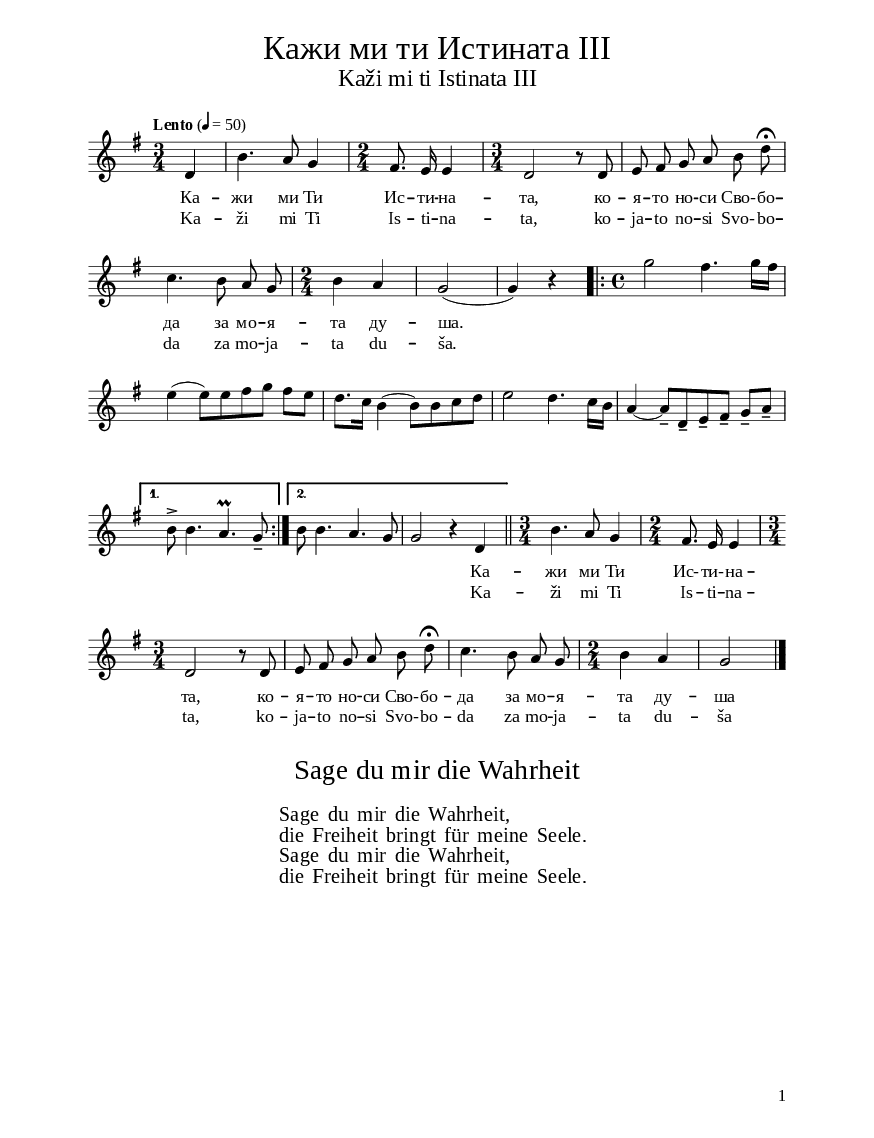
\version "2.24.1"

% include paper part and global functions
\include "include/globals.ily"

\bookpart {
  \label #'ref169_1
  \tocItem \markup "Кажи ми ти Истината III – Kaži mi ti Istinata III"
  \include "include/bookpart-paper.ily"
  \score {
    \include "include/score-layout.ily"

    \new Voice \absolute {
      \clef treble
      \key g \major
      \time 3/4
      \tempoFunc "Lento" 4 "50"
      \autoBeamOff
        
      \partial 4
      d'4 | % 2
      b'4.  a'8  g'4 | % 3
      \time 2/4  | % 3
      fis'8.  e'16  e'4 | % 4
      \time 3/4  | % 4
      d'2 r8  d'8 | % 5
      e'8  fis'8  g'8  a'8
      b'8  d''8 ^\fermata \break | % 6
      c''4.  b'8  a'8  g'8 | % 7
      \time 2/4  | % 7
      b'4  a'4 | % 8
      g'2 ( | % 9
      g'4 ) r4
      \repeat volta 2 {
        \time 4/4
        g''2  fis''4.  g''16 [
        fis''16 ] \break | % 11
        e''4 (  e''8 ) [  e''8
        fis''8  g''8 ]  fis''8 [  e''8 ] | % 12
        d''8. [  c''16 ]  b'4 (  b'8
        ) [  b'8  c''8  d''8 ] | % 13
        e''2  d''4.  c''16 [  b'16
        ] | % 14
        a'4 ~  a'8 -- [  d'8 --  e'8 --
        fis'8 -- ]  g'8 -- [  a'8 -- ] \break |
      }

      \alternative {
        {
          b'8 ->  b'4.  a'4.\prall g'8 --
        }
        {
          b'8  b'4.  a'4.  g'8
          g'2 r4  d'4 \bar "||"
        }
      }
      \time 3/4   b'4.  a'8  g'4 | \time 2/4
      fis'8.  e'16  e'4 \break \time 3/4  d'2 r8
      d'8  e'8  fis'8  g'8  a'8
      b'8  d''8 ^\fermata  c''4.  b'8
      a'8  g'8 \time 2/4  b'4  a'4
      g'2 \bar "|."
    }
    \addlyrics {      Ка -- жи ми Ти Ис -- ти -- на -- та,
      ко -- я -- то но -- си "Сво-" -- бо --
      да за мо -- я -- та ду -- ша.

      \skip1 \skip1 \skip1 \skip1 \skip1 \skip1 \skip1 \skip1 \skip1
      \skip1 \skip1 \skip1 \skip1 \skip1 \skip1 \skip1 \skip1 \skip1
      \skip1 \skip1 \skip1


      Ка -- жи ми Ти "Ис-" -- "ти-" --
      на -- та, ко -- я -- то но -- си "Сво-"
      -- бо -- да за мо -- я -- та ду --
      ша}
    \addlyrics {      Ka -- ži mi Ti Is -- ti -- na -- ta,
      ko -- ja -- to no -- si "Svo-" -- bo --
      da za mo -- ja -- ta du -- ša.

      \skip1 \skip1 \skip1 \skip1 \skip1 \skip1 \skip1 \skip1 \skip1
      \skip1 \skip1 \skip1 \skip1 \skip1 \skip1 \skip1 \skip1 \skip1
      \skip1 \skip1 \skip1


      Ka -- ži mi Ti Is -- ti --
      na -- ta, ko -- ja -- to no -- si "Svo-"
      -- bo -- da za mo -- ja -- ta du --
      ša}

    \header {
      title = \titleFunc "Кажи ми ти Истината III" "Kaži mi ti Istinata III"
    }

    \midi{}

  } % score



  % include foreign translation(s) of the song
  \version "2.24.1"

\markup \fill-line { \fontsize #deTitleFontSize "Sage du mir die Wahrheit" }
\markup \null
\markup \null
\markup \fontsize #deCoupletFontSize {
  \hspace #17
  \override #`(baseline-skip . ,deCoupletBaselineSkip)

  \column {

    \line { " " Sage du mir die Wahrheit, }

\line { " " die Freiheit bringt für meine Seele.}

    \line { " " Sage du mir die Wahrheit, }

\line { " " die Freiheit bringt für meine Seele.}

  }
}


} % bookpart

% Più mosso
%
